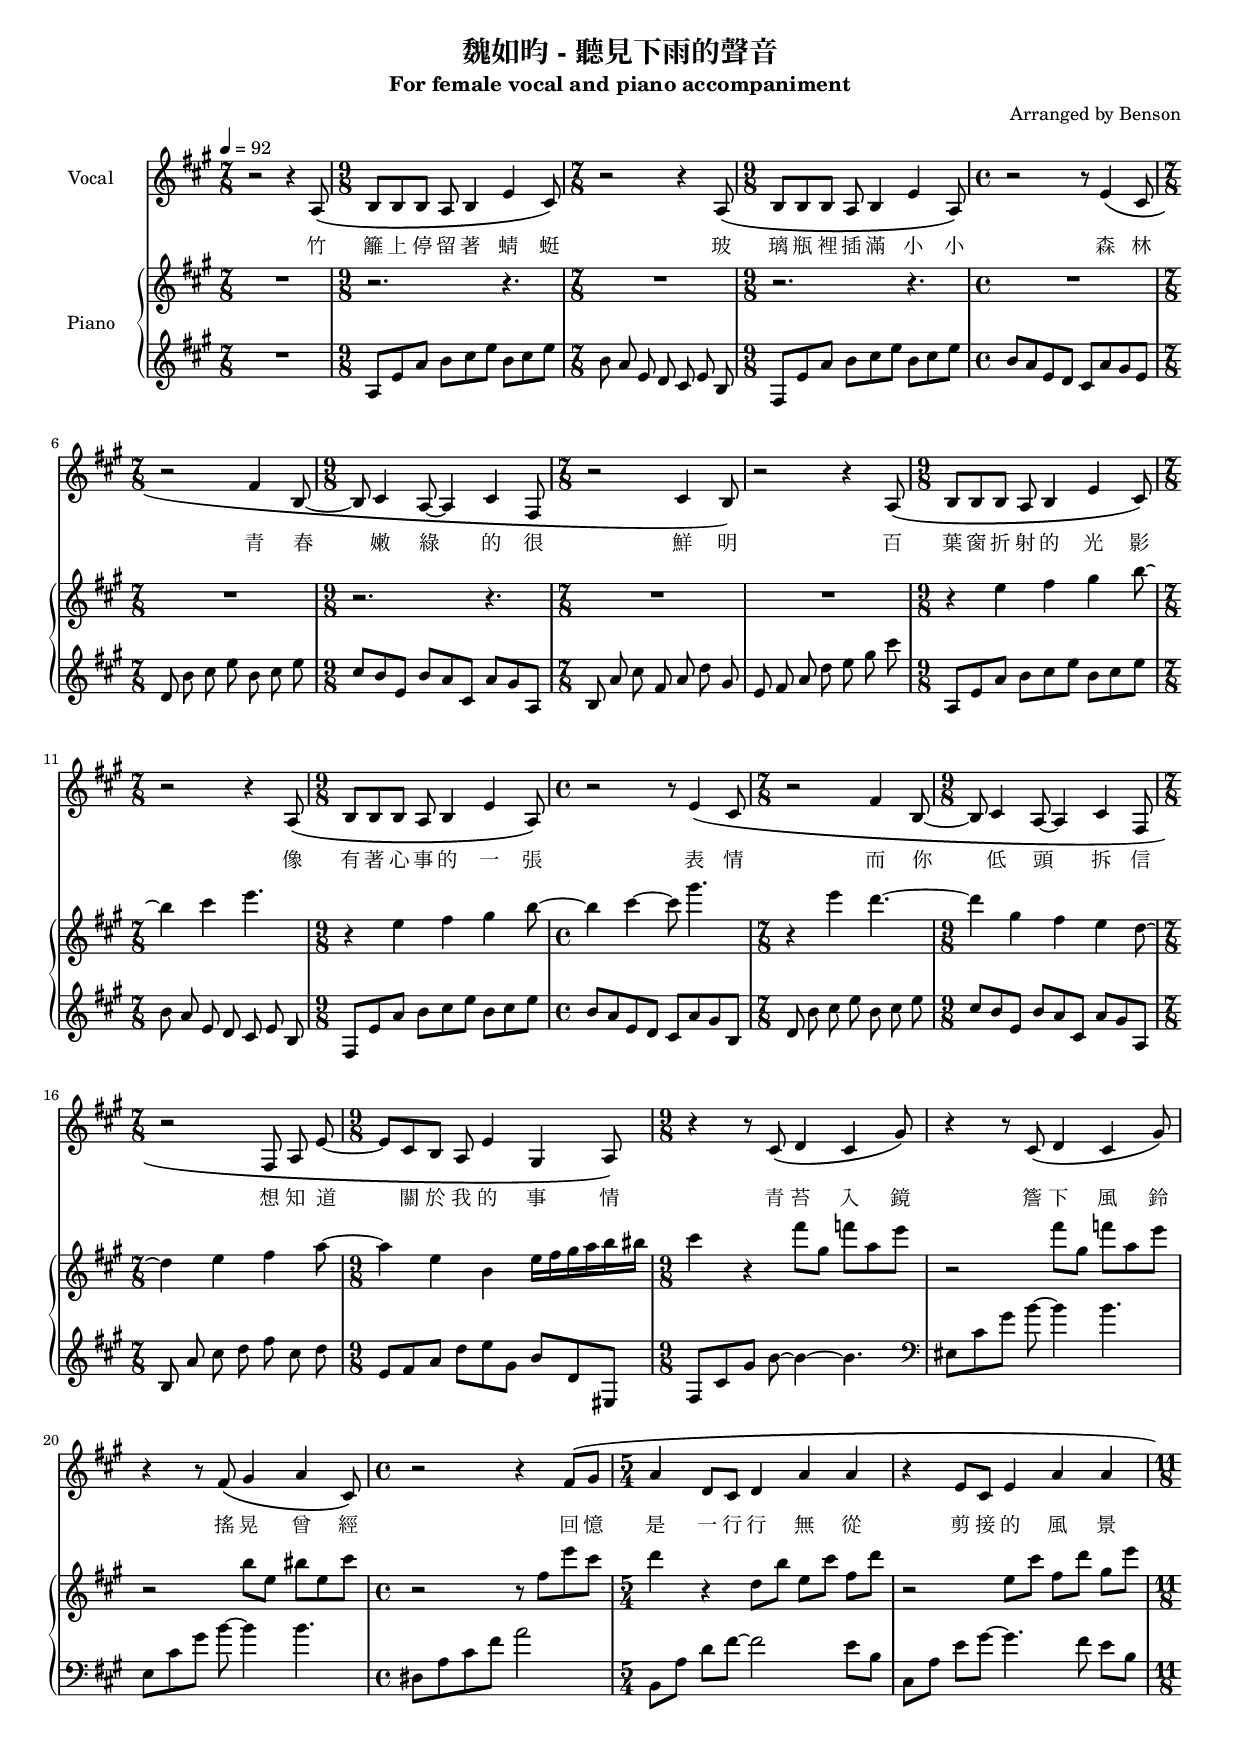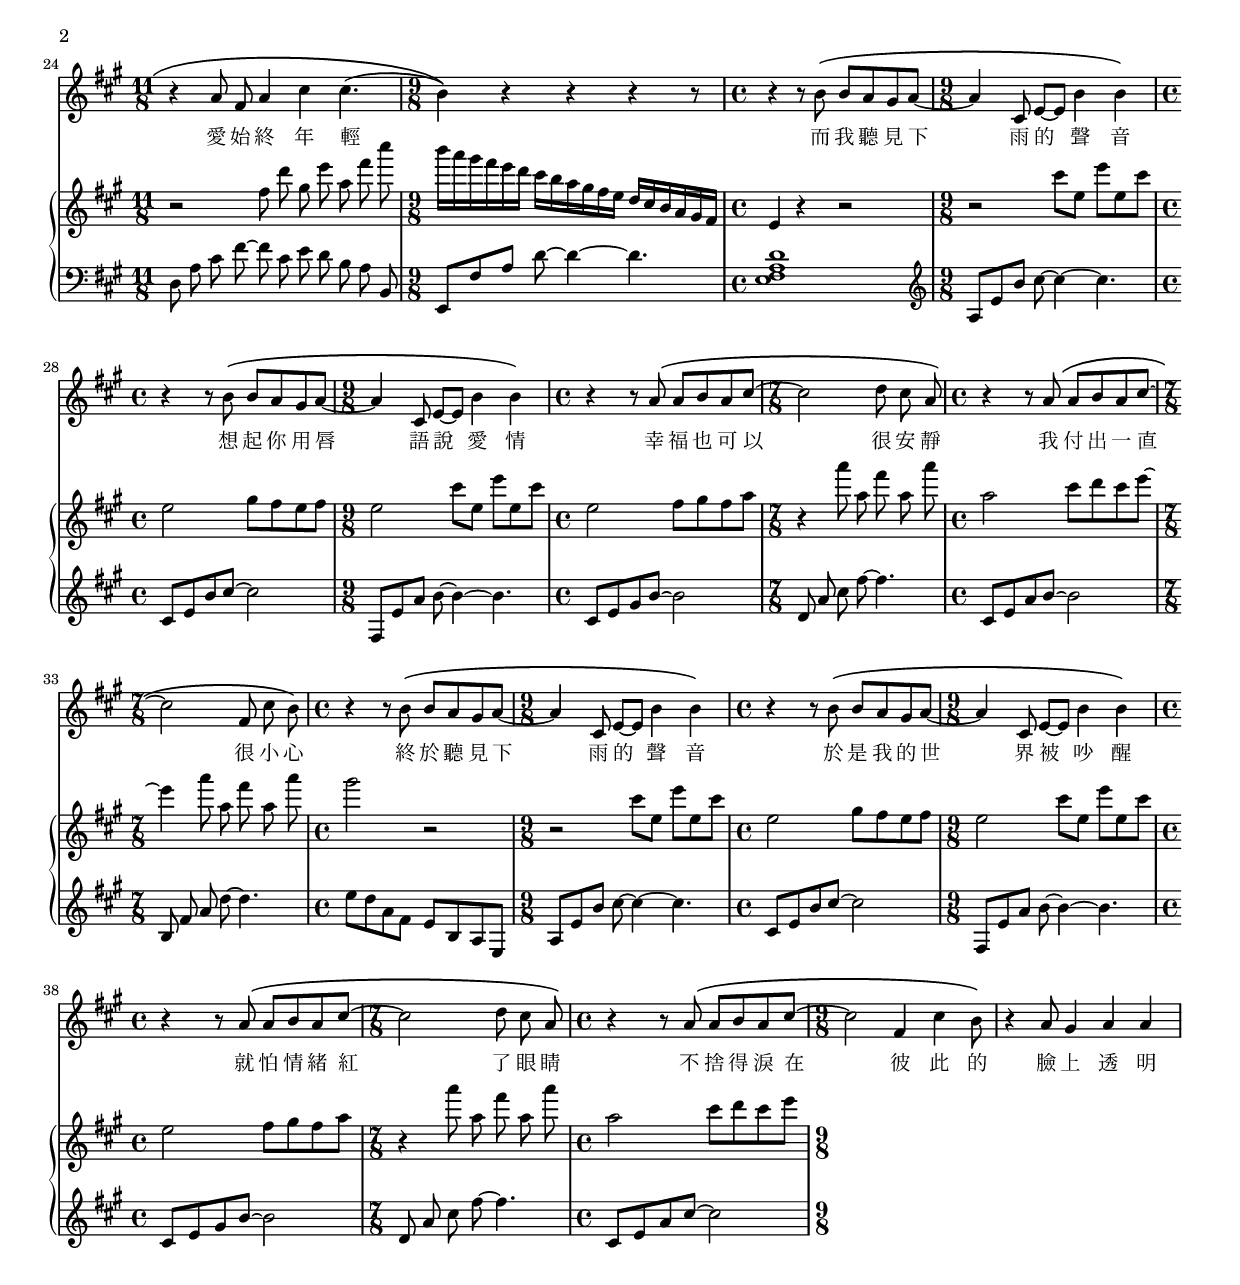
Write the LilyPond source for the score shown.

\version "2.18.2"
\include "articulate.ly"
#(set-global-staff-size 16)

%%%%%%%%%%%%%%%%%%%%%%%%%%%%%%%%%%%%%%%%%%%%%%%%%%%%%%%%%%%%%%%%%%%%%%%%%%%%%%%%%%%%%%%%%%
%%  http://lsr.di.unimi.it/LSR/Item?id=445

%LSR by Jay Anderson.
%modyfied by Simon Albrecht on March 2014.
%=> http://lilypond.1069038.n5.nabble.com/LSR-445-error-td160662.html

#(define (octave-up m t)
 (let* ((octave (1- t))
      (new-note (ly:music-deep-copy m))
      (new-pitch (ly:make-pitch
        octave
        (ly:pitch-notename (ly:music-property m 'pitch))
        (ly:pitch-alteration (ly:music-property m 'pitch)))))
  (set! (ly:music-property new-note 'pitch) new-pitch)
  new-note))

#(define (octavize-chord elements t)
 (cond ((null? elements) elements)
     ((eq? (ly:music-property (car elements) 'name) 'NoteEvent)
       (cons (car elements)
             (cons (octave-up (car elements) t)
                   (octavize-chord (cdr elements) t))))
     (else (cons (car elements) (octavize-chord (cdr elements ) t)))))

#(define (octavize music t)
 (if (eq? (ly:music-property music 'name) 'EventChord)
       (ly:music-set-property! music 'elements (octavize-chord
(ly:music-property music 'elements) t)))
 music)

makeOctaves = #(define-music-function (parser location arg mus) (integer? ly:music?)
 (music-map (lambda (x) (octavize x arg)) (event-chord-wrap! mus)))
%%%%%%%%%%%%%%%%%%%%%%%%%%%%%%%%%%%%%%%%%%%%%%%%%%%%%%%%%%%%%%%%%%%%%%%%%%%%%%%%%%%%%%%%%%

cr = \change Staff = "right"
cl = \change Staff = "left"
rhMark = \markup { 
  \path #0.1 #'((moveto -1 0)(rlineto 0 -1.5)(rlineto 0.5 0))
}

\header {
  title = "魏如昀 - 聽見下雨的聲音"
  subtitle = "For female vocal and piano accompaniment"
  arranger = "Arranged by Benson"
}

melody-verse-one = \relative c' {
	r2 r4
	a8\(
	\time 9/8
	b8 b b a b4 e cis8\)
	\time 7/8
	r2 r4 a8\(
	\time 9/8
	b8 b b a b4 e a,8\)
	\time 4/4
	r2 r8 e'4\( cis8
	\time 7/8
	r2 fis4 b,8~
	\time 9/8
	b8 cis4 a8~ a4 cis fis,8
	\time 7/8
	r2 cis'4 b8\)

	r2 r4 a8\(
	\time 9/8
	b8 b b a b4 e cis8\)
	\time 7/8
	r2 r4 a8\(
	\time 9/8
	b8 b b a b4 e a,8\)
	\time 4/4
	r2 r8 e'4\( cis8
	\time 7/8
	r2 fis4 b,8~
	\time 9/8
	b8 cis4 a8~ a4 cis fis,8
	\time 7/8
	r2 fis8 a e'~
	\time 9/8
	e8 cis b a e'4 gis, a8\)
}

melody-bridge-one = \relative c' {
	\time 9/8
	r4 r8 cis\( d4 cis gis'8\)
	r4 r8 cis,\( d4 cis gis'8\)
	r4 r8 fis\( gis4 a cis,8\)
	\time 4/4
	r2 r4 fis8\( gis
	\time 5/4
	a4 d,8 cis d4 a' a
	r4 e8 cis e4 a a
	\time 11/8
	r4 a8 fis a4 cis cis4.(
	\time 9/8
	b4)\)  r4 r4 r4 r8
}

melody-chorus-one = \relative c'' {
	\time 4/4
	r4 r8 b\( b a gis a~
	\time 9/8
	a4 cis,8 e~ e b'4 b\)
	\time 4/4
	r4 r8 b\( b a gis a~
	\time 9/8
	a4 cis,8 e~ e b'4 b\)
	\time 4/4
	r4 r8 a\( a b a cis~
	\time 7/8
	cis2 d8 cis a\)
	\time 4/4
	r4 r8 a\( a b a cis~
	\time 7/8
	cis2 fis,8 cis' b\)
	\time 4/4
	r4 r8 b\( b a gis a~
	\time 9/8
	a4 cis,8 e~ e b'4 b\)
	\time 4/4
	r4 r8 b\( b a gis a~
	\time 9/8
	a4 cis,8 e~ e b'4 b\)
	\time 4/4
	r4 r8 a\( a b a cis~
	\time 7/8
	cis2 d8 cis a\)
	\time 4/4
	r4 r8 a\( a b a cis~
	\time 9/8
	cis2 fis,4 cis' b8\)
	r4 a8 gis4 a a
}

melody = \relative c' {
	\key a \major
	\time 7/8
  \tempo 4 = 92
  \melody-verse-one
  \melody-bridge-one
  \melody-chorus-one
}

upper-verse-one = \relative c' {
  \time 7/8
  R2..

  \time 9/8
  r2. r4.
  \time 7/8
  R2..
  \time 9/8
  r2. r4.
  \time 4/4
  R1
  \time 7/8
  R2..
  \time 9/8
  r2. r4.
  \time 7/8
  R2..
  R2..
}

upper-verse-one-b = \relative c'' {
  \time 9/8
  r4 e fis gis b8~
  \time 7/8
  b4 cis e4.
  \time 9/8
  r4 e, fis gis b8~
  \time 4/4
  b4 cis~ cis8 gis'4.
  \time 7/8
  r4 e d4.~
  \time 9/8
  d4 gis, fis e d8~
  \time 7/8
  d4 e fis a8~
  \time 9/8
  a4 e b e16 fis gis a b bis
}

lower-verse-one = \relative c' {
  \time 7/8
  R2..

  \time 9/8
  a8 e' a b cis e b cis e
  \time 7/8
  b8 a e d cis e b
  \time 9/8
  fis8 e' a b cis e b cis e
  \time 4/4
  b8 a e d cis a' gis e
  \time 7/8
  d8 b' cis e b cis e
  \time 9/8
  cis b e, b' a cis, a' gis a,
  \time 7/8
  b8 a' cis fis, a d gis,
  e8 fis a d e gis cis
}

lower-verse-one-b = \relative c' {
  \time 9/8
  a8 e' a b cis e b cis e
  \time 7/8
  b8 a e d cis e b
  \time 9/8
  fis8 e' a b cis e b cis e
  \time 4/4
  b8 a e d cis a' gis b,
  \time 7/8
  d8 b' cis e b cis e
  \time 9/8
  cis b e, b' a cis, a' gis a,
  \time 7/8
  b8 a' cis d fis cis d
  \time 9/8
  e,8 fis a d e gis, b d, eis,
}

upper-bridge-one = \relative c''' {
  \time 9/8
  cis4 r fis8 gis, f' a, e'
  r2 fis8 gis, f' a, e'
  r2 b8 e, bis' e, cis'
  \time 4/4
  r2 r8 fis, e' cis
  \time 5/4
  d4 r d,8 b' e, cis' fis, d'
  r2 e,8 cis' fis, d' gis, e'
  \time 11/8
  r2 fis,8 d' gis, e' a, fis' cis'
  \time 9/8
  b16 a gis fis e d cis b a gis fis e d cis b a gis fis
}

lower-bridge-one = \relative c {
  \time 9/8
  fis8 cis' gis' b~ b4~ b4.
  \clef bass
  eis,,8 cis' gis' b~ b4 b4.
  e,,8 cis' gis' b~ b4 b4.
  \time 4/4
  dis,,8 a' cis fis a2
  \time 5/4
  b,,8 a' d fis~ fis2 e8 b
  cis,8 a' e' gis~ gis4. fis8 e b
  \time 11/8
  d,8 a' cis fis~ fis8 cis e d b a b,
  \time 9/8
  e, 8 fis' a d~ d4~ d4.
}

upper-chorus-one = \relative c' {
  \time 4/4
  e4 r r2
  \time 9/8
  r2 cis''8 e, e' e, cis'
  \time 4/4
  e,2 gis8 fis e fis
  \time 9/8
  e2 cis'8 e, e' e, cis'
  \time 4/4
  e,2 fis8 gis fis a
  \time 7/8
  r4 a'8 a, fis' a, a'
  \time 4/4
  a,2 cis8 d cis e~
  \time 7/8
  e4 a8 a, fis' a, a'
  \time 4/4
  gis2 r2
  \time 9/8
  r2 cis,8 e, e' e, cis'
  \time 4/4
  e,2 gis8 fis e fis
  \time 9/8
  e2 cis'8 e, e' e, cis'
  \time 4/4
  e,2 fis8 gis fis a
  \time 7/8
  r4 a'8 a, fis' a, a'
  \time 4/4
  a,2 cis8 d cis e~
  \time 9/8
}

lower-chorus-one = \relative c {
  \time 4/4
  <e fis a d>1
  \time 9/8
  \clef treble
  a8 e' b' cis~ cis4~ cis4.
  \time 4/4
  cis,8 e b' cis~ cis2
  \time 9/8
  fis,,8  e' a b~ b4~ b4.
  \time 4/4
  cis,8 e gis b~ b2
  \time 7/8
  d,8 a' cis fis~ fis4.
  \time 4/4
  cis,8 e a b~ b2
  \time 7/8
  b,8 fis' a d~ d4.
  \time 4/4
  e8 d a fis e b a e
  \time 9/8
  a8 e' b' cis~ cis4~ cis4.
  \time 4/4
  cis,8 e b' cis~ cis2
  \time 9/8
  fis,,8  e' a b~ b4~ b4.
  \time 4/4
  cis,8 e gis b~ b2
  \time 7/8
  d,8 a' cis fis~ fis4.
  \time 4/4
  cis,8 e a cis~ cis2
  \time 9/8
}

upper = \relative c' {
  \clef treble
  \tempo 4 = 92
  \key a \major
  \upper-verse-one
  \upper-verse-one-b
  \upper-bridge-one
  \upper-chorus-one
  % \bar "|."
}

lower = \relative c {
  \clef treble
  \time 7/8
  \key a \major
  \lower-verse-one
  \lower-verse-one-b
  \lower-bridge-one
  \lower-chorus-one
  % \bar "|."
}

dynamics = {
}

lyricsmain = \lyricmode {
  竹 籬 上 停 留 著 蜻 蜓
  玻 璃 瓶 裡 插 滿 小 小 森 林
  青 春 嫩 綠 的 很 鮮 明
  百 葉 窗 折 射 的 光 影
  像 有 著 心 事 的 一 張 表 情
  而 你 低 頭 拆 信
  想 知 道 關 於 我 的 事 情
  青 苔 入 鏡 簷 下 風 鈴 搖 晃 曾 經
  回 憶 是 一 行 行 無 從
  剪 接 的 風 景 愛 始 終 年 輕
  而 我 聽 見 下 雨 的 聲 音
  想 起 你 用 唇 語 說 愛 情
  幸 福 也 可 以 很 安 靜
  我 付 出 一 直 很 小 心
  終 於 聽 見 下 雨 的 聲 音
  於 是 我 的 世 界 被 吵 醒
  就 怕 情 緒 紅 了 眼 睛
  不 捨 得 淚 在 彼 此 的 臉 上 透 明
  愛 在 過 境 緣 分 不 停 誰 在 擔 心
  窗 台 上 滴 落 的 雨 滴
  輕 敲 著 傷 心 淒 美 而 動 聽
  而 我 聽 見 下 雨 的 聲 音
  想 起 你 用 唇 語 說 愛 情
  熱 戀 的 時 刻 最 任 性
  不 顧 一 切 的 給 約 定
  終 於 聽 見 下 雨 的 聲 音
  於 是 我 的 世 界 被 吵 醒
  發 現 你 始 終 很 靠 近
  默 默 的 陪 在 我身邊 態 度 堅 定
}

\paper {
  page-breaking = #ly:page-turn-breaking
}
\score {
  <<
    \new Staff = "melodystaff" <<
      \set Staff.midiInstrument = #"electric guitar (clean)"
      \set Staff.instrumentName = #"Vocal"
      \set Staff.midiMinimumVolume = #0.7
      \set Staff.midiMaximumVolume = #0.8
      \new Voice = "melody" {
        \melody
      }
      \context Lyrics = "lyrics" { \lyricsto "melody" { \lyricsmain } }
    >>
    \new PianoStaff <<
      \set PianoStaff.instrumentName = #"Piano"
      \new Staff = "right" {
        \set Staff.midiInstrument = #"acoustic grand"
        \set Staff.midiMinimumVolume = #0.9
        \set Staff.midiMaximumVolume = #1
        \upper
      }
      \new Dynamics = "Dynamics_pf" \dynamics
      \new Staff = "left" {
        \set Staff.midiInstrument = #"acoustic grand"
        \set Staff.midiMinimumVolume = #0.9
        \set Staff.midiMaximumVolume = #1
        \lower
      }
    >>
  >>
  \layout {
    \context {
      % add the RemoveEmptyStaffContext that erases rest-only staves
      \Staff \RemoveEmptyStaves
    }
    \context {
      % add the RemoveEmptyStaffContext that erases rest-only staves
      % \Dynamics \RemoveEmptyStaves
    }
    \context {
      \Score
      % Remove all-rest staves also in the first system
      \override VerticalAxisGroup.remove-first = ##t
      % If only one non-empty staff in a system exists, still print the starting bar
      \override SystemStartBar.collapse-height = #1
    }
    \context {
      \ChordNames
      \override ChordName #'font-size = #-3
    }
  }
  \midi {
    \context {
      \ChordNameVoice \remove Note_performer
    }
  }
}

\book {
\bookOutputSuffix "no-vocal"
\score {
  <<
    \new PianoStaff <<
      \set PianoStaff.instrumentName = #"Piano"
      \new Staff = "right" {
        \set Staff.midiInstrument = #"acoustic grand"
        \set Staff.midiMinimumVolume = #0.3
        \set Staff.midiMaximumVolume = #0.7
        \upper
      }
      \new Dynamics = "Dynamics_pf" \dynamics
      \new Staff = "left" {
        \set Staff.midiInstrument = #"acoustic grand"
        \set Staff.midiMinimumVolume = #0.3
        \set Staff.midiMaximumVolume = #0.7
        \lower
      }
    >>
  >>
  \midi {
    \context {
      \ChordNameVoice \remove Note_performer
    }
  }
}
}
